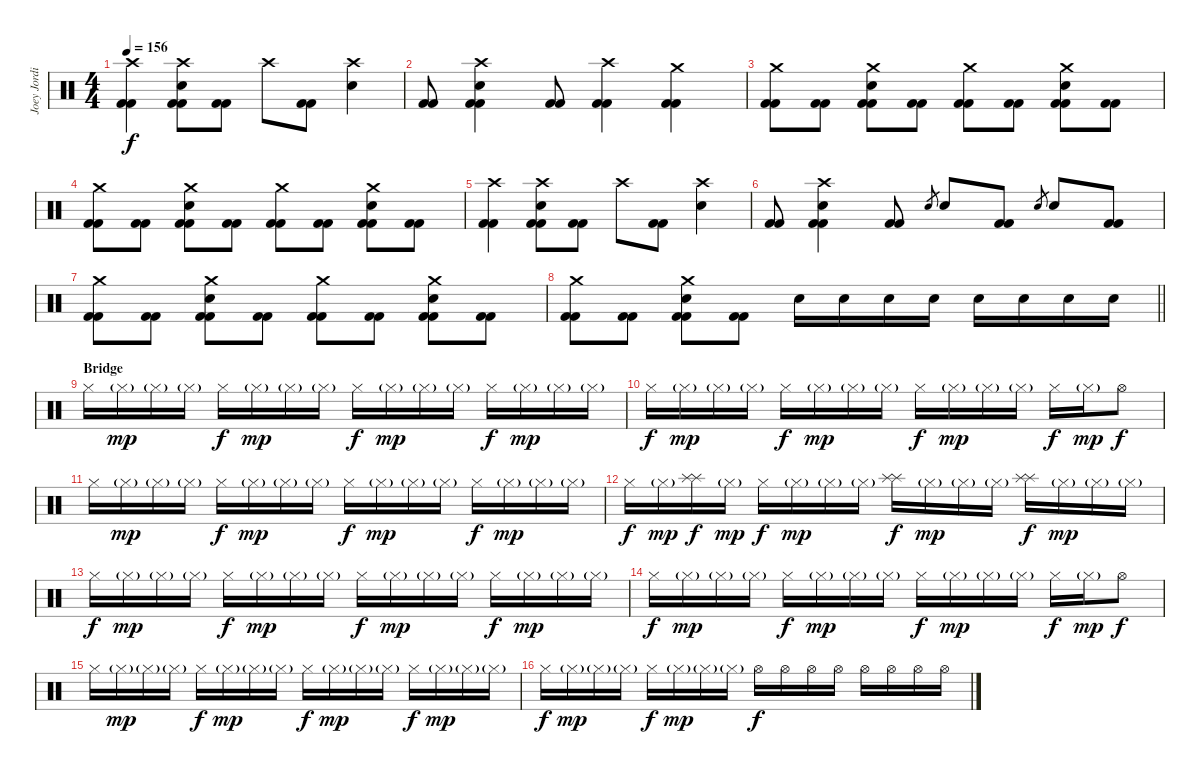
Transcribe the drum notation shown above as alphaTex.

\track ("Joey Jordison" "Joey Jordi") {instrument percussion}
\staff {score}
\articulation defaults
\ts (4 4)
\tempo 156
\clef neutral
\ks c
("Crash high (hit)" "Kick (hit) 2" "Kick (hit) 2").4{dy f} ("Crash high (hit)" "Electric Snare (hit)" "Kick (hit) 2" "Kick (hit) 2").8 ("Kick (hit) 2" "Kick (hit) 2").8 "Crash high (hit)".8 ("Kick (hit) 2" "Kick (hit) 2").8 ("Crash high (hit)" "Electric Snare (hit)").4 |
("Kick (hit) 2" "Kick (hit) 2").8 ("Crash high (hit)" "Electric Snare (hit)" "Kick (hit) 2" "Kick (hit) 2").4 ("Kick (hit) 2" "Kick (hit) 2").8 ("Crash high (hit)" "Kick (hit) 2" "Kick (hit) 2").4 ("Crash medium (hit)" "Kick (hit) 2" "Kick (hit) 2").4 |
("Crash medium (hit)" "Kick (hit) 2" "Kick (hit) 2").8 ("Kick (hit) 2" "Kick (hit) 2").8 ("Crash medium (hit)" "Electric Snare (hit)" "Kick (hit) 2" "Kick (hit) 2").8 ("Kick (hit) 2" "Kick (hit) 2").8 ("Crash medium (hit)" "Kick (hit) 2" "Kick (hit) 2").8 ("Kick (hit) 2" "Kick (hit) 2").8 ("Crash medium (hit)" "Electric Snare (hit)" "Kick (hit) 2" "Kick (hit) 2").8 ("Kick (hit) 2" "Kick (hit) 2").8 |
("Crash medium (hit)" "Kick (hit) 2" "Kick (hit) 2").8 ("Kick (hit) 2" "Kick (hit) 2").8 ("Crash medium (hit)" "Electric Snare (hit)" "Kick (hit) 2" "Kick (hit) 2").8 ("Kick (hit) 2" "Kick (hit) 2").8 ("Crash medium (hit)" "Kick (hit) 2" "Kick (hit) 2").8 ("Kick (hit) 2" "Kick (hit) 2").8 ("Crash medium (hit)" "Electric Snare (hit)" "Kick (hit) 2" "Kick (hit) 2").8 ("Kick (hit) 2" "Kick (hit) 2").8 |
("Crash high (hit)" "Kick (hit) 2" "Kick (hit) 2").4 ("Crash high (hit)" "Electric Snare (hit)" "Kick (hit) 2" "Kick (hit) 2").8 ("Kick (hit) 2" "Kick (hit) 2").8 "Crash high (hit)".8 ("Kick (hit) 2" "Kick (hit) 2").8 ("Crash high (hit)" "Electric Snare (hit)").4 |
("Kick (hit) 2" "Kick (hit) 2").8 ("Crash high (hit)" "Electric Snare (hit)" "Kick (hit) 2" "Kick (hit) 2").4 ("Kick (hit) 2" "Kick (hit) 2").8 "Electric Snare (hit)".8{gr} "Electric Snare (hit)".8 ("Kick (hit) 2" "Kick (hit) 2").8 "Electric Snare (hit)".8{gr} "Electric Snare (hit)".8 ("Kick (hit) 2" "Kick (hit) 2").8 |
("Crash medium (hit)" "Kick (hit) 2" "Kick (hit) 2").8 ("Kick (hit) 2" "Kick (hit) 2").8 ("Crash medium (hit)" "Electric Snare (hit)" "Kick (hit) 2" "Kick (hit) 2").8 ("Kick (hit) 2" "Kick (hit) 2").8 ("Crash medium (hit)" "Kick (hit) 2" "Kick (hit) 2").8 ("Kick (hit) 2" "Kick (hit) 2").8 ("Crash medium (hit)" "Electric Snare (hit)" "Kick (hit) 2" "Kick (hit) 2").8 ("Kick (hit) 2" "Kick (hit) 2").8 |
\barLineRight lightlight
("Crash medium (hit)" "Kick (hit) 2" "Kick (hit) 2").8 ("Kick (hit) 2" "Kick (hit) 2").8 ("Crash medium (hit)" "Electric Snare (hit)" "Kick (hit) 2" "Kick (hit) 2").8 ("Kick (hit) 2" "Kick (hit) 2").8 "Electric Snare (hit)".16 "Electric Snare (hit)".16 "Electric Snare (hit)".16 "Electric Snare (hit)".16 "Electric Snare (hit)".16 "Electric Snare (hit)".16 "Electric Snare (hit)".16 "Electric Snare (hit)".16 |
\section ("" "Bridge")
"Hi-Hat (closed)".16 "Hi-Hat (closed)"{g}.16{dy mp} "Hi-Hat (closed)"{g}.16 "Hi-Hat (closed)"{g}.16 "Hi-Hat (closed)".16{dy f} "Hi-Hat (closed)"{g}.16{dy mp} "Hi-Hat (closed)"{g}.16 "Hi-Hat (closed)"{g}.16 "Hi-Hat (closed)".16{dy f} "Hi-Hat (closed)"{g}.16{dy mp} "Hi-Hat (closed)"{g}.16 "Hi-Hat (closed)"{g}.16 "Hi-Hat (closed)".16{dy f} "Hi-Hat (closed)"{g}.16{dy mp} "Hi-Hat (closed)"{g}.16 "Hi-Hat (closed)"{g}.16 |
"Hi-Hat (closed)".16{dy f} "Hi-Hat (closed)"{g}.16{dy mp} "Hi-Hat (closed)"{g}.16 "Hi-Hat (closed)"{g}.16 "Hi-Hat (closed)".16{dy f} "Hi-Hat (closed)"{g}.16{dy mp} "Hi-Hat (closed)"{g}.16 "Hi-Hat (closed)"{g}.16 "Hi-Hat (closed)".16{dy f} "Hi-Hat (closed)"{g}.16{dy mp} "Hi-Hat (closed)"{g}.16 "Hi-Hat (closed)"{g}.16 "Hi-Hat (closed)".16{dy f} "Hi-Hat (closed)"{g}.16{dy mp} "Hi-Hat (open)".8{dy f} |
"Hi-Hat (closed)".16 "Hi-Hat (closed)"{g}.16{dy mp} "Hi-Hat (closed)"{g}.16 "Hi-Hat (closed)"{g}.16 "Hi-Hat (closed)".16{dy f} "Hi-Hat (closed)"{g}.16{dy mp} "Hi-Hat (closed)"{g}.16 "Hi-Hat (closed)"{g}.16 "Hi-Hat (closed)".16{dy f} "Hi-Hat (closed)"{g}.16{dy mp} "Hi-Hat (closed)"{g}.16 "Hi-Hat (closed)"{g}.16 "Hi-Hat (closed)".16{dy f} "Hi-Hat (closed)"{g}.16{dy mp} "Hi-Hat (closed)"{g}.16 "Hi-Hat (closed)"{g}.16 |
"Hi-Hat (closed)".16{dy f} "Hi-Hat (closed)"{g}.16{dy mp} ("Splash (hit)" "Splash (hit)").16{dy f} "Hi-Hat (closed)"{g}.16{dy mp} "Hi-Hat (closed)".16{dy f} "Hi-Hat (closed)"{g}.16{dy mp} "Hi-Hat (closed)"{g}.16 "Hi-Hat (closed)"{g}.16 ("Splash (hit)" "Splash (hit)").16{dy f} "Hi-Hat (closed)"{g}.16{dy mp} "Hi-Hat (closed)"{g}.16 "Hi-Hat (closed)"{g}.16 ("Splash (hit)" "Splash (hit)").16{dy f} "Hi-Hat (closed)"{g}.16{dy mp} "Hi-Hat (closed)"{g}.16 "Hi-Hat (closed)"{g}.16 |
"Hi-Hat (closed)".16{dy f} "Hi-Hat (closed)"{g}.16{dy mp} "Hi-Hat (closed)"{g}.16 "Hi-Hat (closed)"{g}.16 "Hi-Hat (closed)".16{dy f} "Hi-Hat (closed)"{g}.16{dy mp} "Hi-Hat (closed)"{g}.16 "Hi-Hat (closed)"{g}.16 "Hi-Hat (closed)".16{dy f} "Hi-Hat (closed)"{g}.16{dy mp} "Hi-Hat (closed)"{g}.16 "Hi-Hat (closed)"{g}.16 "Hi-Hat (closed)".16{dy f} "Hi-Hat (closed)"{g}.16{dy mp} "Hi-Hat (closed)"{g}.16 "Hi-Hat (closed)"{g}.16 |
"Hi-Hat (closed)".16{dy f} "Hi-Hat (closed)"{g}.16{dy mp} "Hi-Hat (closed)"{g}.16 "Hi-Hat (closed)"{g}.16 "Hi-Hat (closed)".16{dy f} "Hi-Hat (closed)"{g}.16{dy mp} "Hi-Hat (closed)"{g}.16 "Hi-Hat (closed)"{g}.16 "Hi-Hat (closed)".16{dy f} "Hi-Hat (closed)"{g}.16{dy mp} "Hi-Hat (closed)"{g}.16 "Hi-Hat (closed)"{g}.16 "Hi-Hat (closed)".16{dy f} "Hi-Hat (closed)"{g}.16{dy mp} "Hi-Hat (open)".8{dy f} |
"Hi-Hat (closed)".16 "Hi-Hat (closed)"{g}.16{dy mp} "Hi-Hat (closed)"{g}.16 "Hi-Hat (closed)"{g}.16 "Hi-Hat (closed)".16{dy f} "Hi-Hat (closed)"{g}.16{dy mp} "Hi-Hat (closed)"{g}.16 "Hi-Hat (closed)"{g}.16 "Hi-Hat (closed)".16{dy f} "Hi-Hat (closed)"{g}.16{dy mp} "Hi-Hat (closed)"{g}.16 "Hi-Hat (closed)"{g}.16 "Hi-Hat (closed)".16{dy f} "Hi-Hat (closed)"{g}.16{dy mp} "Hi-Hat (closed)"{g}.16 "Hi-Hat (closed)"{g}.16 |
"Hi-Hat (closed)".16{dy f} "Hi-Hat (closed)"{g}.16{dy mp} "Hi-Hat (closed)"{g}.16 "Hi-Hat (closed)"{g}.16 "Hi-Hat (closed)".16{dy f} "Hi-Hat (closed)"{g}.16{dy mp} "Hi-Hat (closed)"{g}.16 "Hi-Hat (closed)"{g}.16 "Hi-Hat (open)".16{dy f volume 5} "Hi-Hat (open)".16{volume 16} "Hi-Hat (open)".16 "Hi-Hat (open)".16 "Hi-Hat (open)".16 "Hi-Hat (open)".16 "Hi-Hat (open)".16 "Hi-Hat (open)".16
